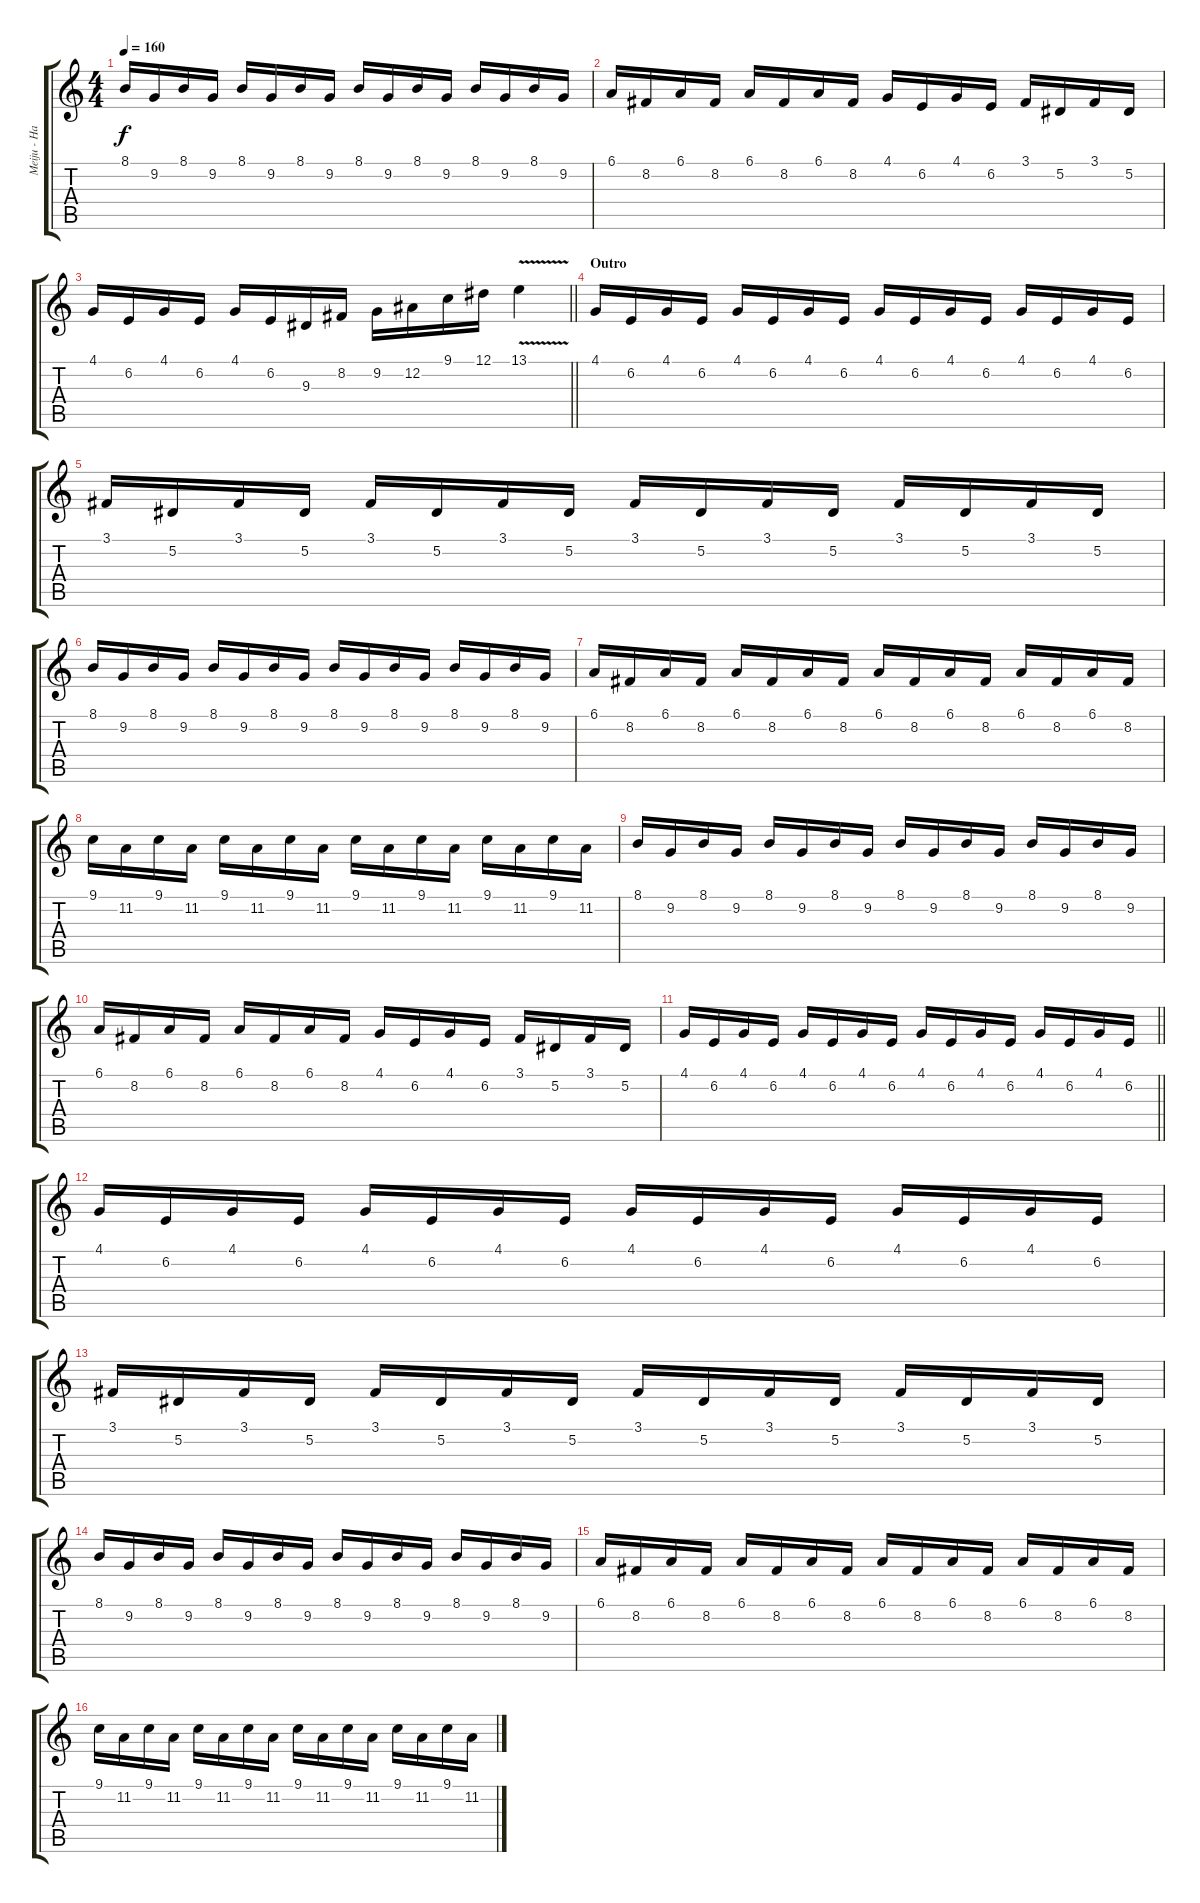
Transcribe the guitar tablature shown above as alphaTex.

\track ("Meiju - Hard Synth" "Meiju - Ha") {instrument lead2sawtooth}
\staff {score tabs}
\tuning (Eb4 Bb3 Gb3 Db3 Ab2 Eb2) {hide}
\ts (4 4)
\tempo 160
\clef g2
\ks c
8.1.16{dy f} 9.2.16 8.1.16 9.2.16 8.1.16 9.2.16 8.1.16 9.2.16 8.1.16 9.2.16 8.1.16 9.2.16 8.1.16 9.2.16 8.1.16 9.2.16 |
6.1.16 8.2.16 6.1.16 8.2.16 6.1.16 8.2.16 6.1.16 8.2.16 4.1.16 6.2.16 4.1.16 6.2.16 3.1.16 5.2.16 3.1.16 5.2.16 |
\barLineRight lightlight
4.1.16 6.2.16 4.1.16 6.2.16 4.1.16 6.2.16 9.3.16 8.2.16 9.2.16 12.2.16 9.1.16 12.1.16 13.1{v}.4 |
\section ("" "Outro")
4.1.16 6.2.16 4.1.16 6.2.16 4.1.16 6.2.16 4.1.16 6.2.16 4.1.16 6.2.16 4.1.16 6.2.16 4.1.16 6.2.16 4.1.16 6.2.16 |
3.1.16 5.2.16 3.1.16 5.2.16 3.1.16 5.2.16 3.1.16 5.2.16 3.1.16 5.2.16 3.1.16 5.2.16 3.1.16 5.2.16 3.1.16 5.2.16 |
8.1.16 9.2.16 8.1.16 9.2.16 8.1.16 9.2.16 8.1.16 9.2.16 8.1.16 9.2.16 8.1.16 9.2.16 8.1.16 9.2.16 8.1.16 9.2.16 |
6.1.16 8.2.16 6.1.16 8.2.16 6.1.16 8.2.16 6.1.16 8.2.16 6.1.16 8.2.16 6.1.16 8.2.16 6.1.16 8.2.16 6.1.16 8.2.16 |
9.1.16 11.2.16 9.1.16 11.2.16 9.1.16 11.2.16 9.1.16 11.2.16 9.1.16 11.2.16 9.1.16 11.2.16 9.1.16 11.2.16 9.1.16 11.2.16 |
8.1.16 9.2.16 8.1.16 9.2.16 8.1.16 9.2.16 8.1.16 9.2.16 8.1.16 9.2.16 8.1.16 9.2.16 8.1.16 9.2.16 8.1.16 9.2.16 |
6.1.16 8.2.16 6.1.16 8.2.16 6.1.16 8.2.16 6.1.16 8.2.16 4.1.16 6.2.16 4.1.16 6.2.16 3.1.16 5.2.16 3.1.16 5.2.16 |
\barLineRight lightlight
4.1.16 6.2.16 4.1.16 6.2.16 4.1.16 6.2.16 4.1.16 6.2.16 4.1.16 6.2.16 4.1.16 6.2.16 4.1.16 6.2.16 4.1.16 6.2.16 |
4.1.16 6.2.16 4.1.16 6.2.16 4.1.16 6.2.16 4.1.16 6.2.16 4.1.16 6.2.16 4.1.16 6.2.16 4.1.16 6.2.16 4.1.16 6.2.16 |
3.1.16 5.2.16 3.1.16 5.2.16 3.1.16 5.2.16 3.1.16 5.2.16 3.1.16 5.2.16 3.1.16 5.2.16 3.1.16 5.2.16 3.1.16 5.2.16 |
8.1.16 9.2.16 8.1.16 9.2.16 8.1.16 9.2.16 8.1.16 9.2.16 8.1.16 9.2.16 8.1.16 9.2.16 8.1.16 9.2.16 8.1.16 9.2.16 |
6.1.16 8.2.16 6.1.16 8.2.16 6.1.16 8.2.16 6.1.16 8.2.16 6.1.16 8.2.16 6.1.16 8.2.16 6.1.16 8.2.16 6.1.16 8.2.16 |
9.1.16 11.2.16 9.1.16 11.2.16 9.1.16 11.2.16 9.1.16 11.2.16 9.1.16 11.2.16 9.1.16 11.2.16 9.1.16 11.2.16 9.1.16 11.2.16
